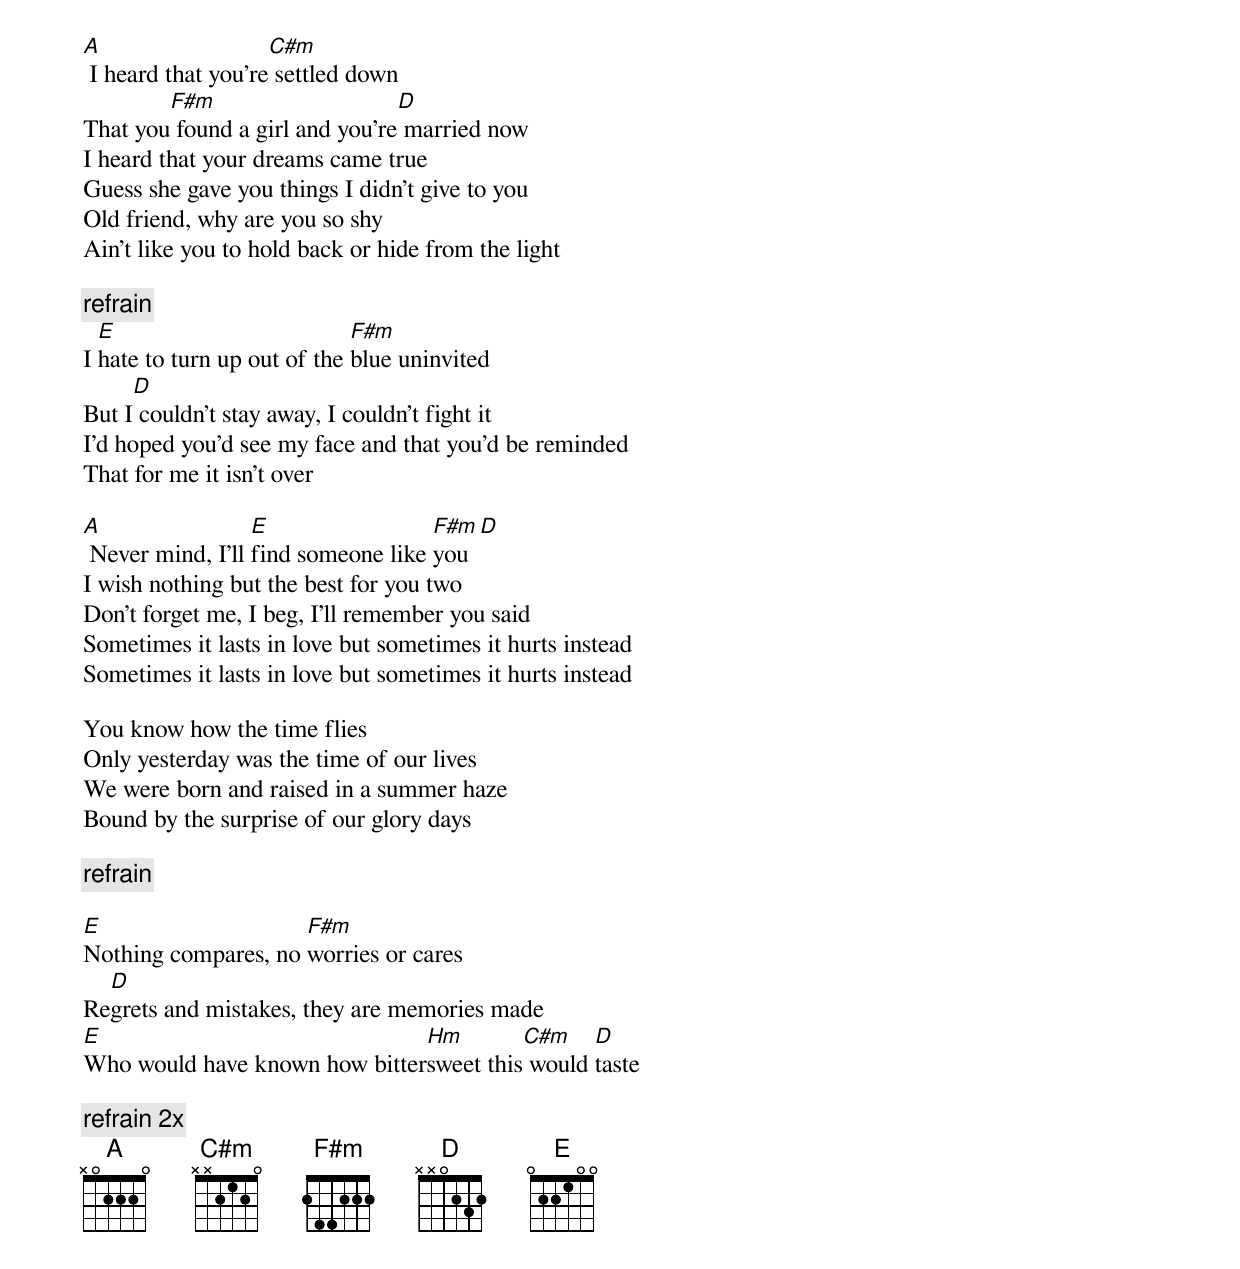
A                   C#m
 I heard that you're settled down
        F#m                     D
That you found a girl and you're married now
I heard that your dreams came true
Guess she gave you things I didn't give to you
Old friend, why are you so shy
Ain't like you to hold back or hide from the light

[refrain]
  E                          F#m
I hate to turn up out of the blue uninvited
     D
But I couldn't stay away, I couldn't fight it
I'd hoped you'd see my face and that you'd be reminded
That for me it isn't over

A                 E                 F#m D
 Never mind, I'll find someone like you
I wish nothing but the best for you two
Don't forget me, I beg, I'll remember you said
Sometimes it lasts in love but sometimes it hurts instead
Sometimes it lasts in love but sometimes it hurts instead

You know how the time flies
Only yesterday was the time of our lives
We were born and raised in a summer haze
Bound by the surprise of our glory days

[refrain]

E                    F#m
Nothing compares, no worries or cares
  D
Regrets and mistakes, they are memories made
E                              Hm        C#m    D
Who would have known how bittersweet this would taste

[refrain] [2x]
